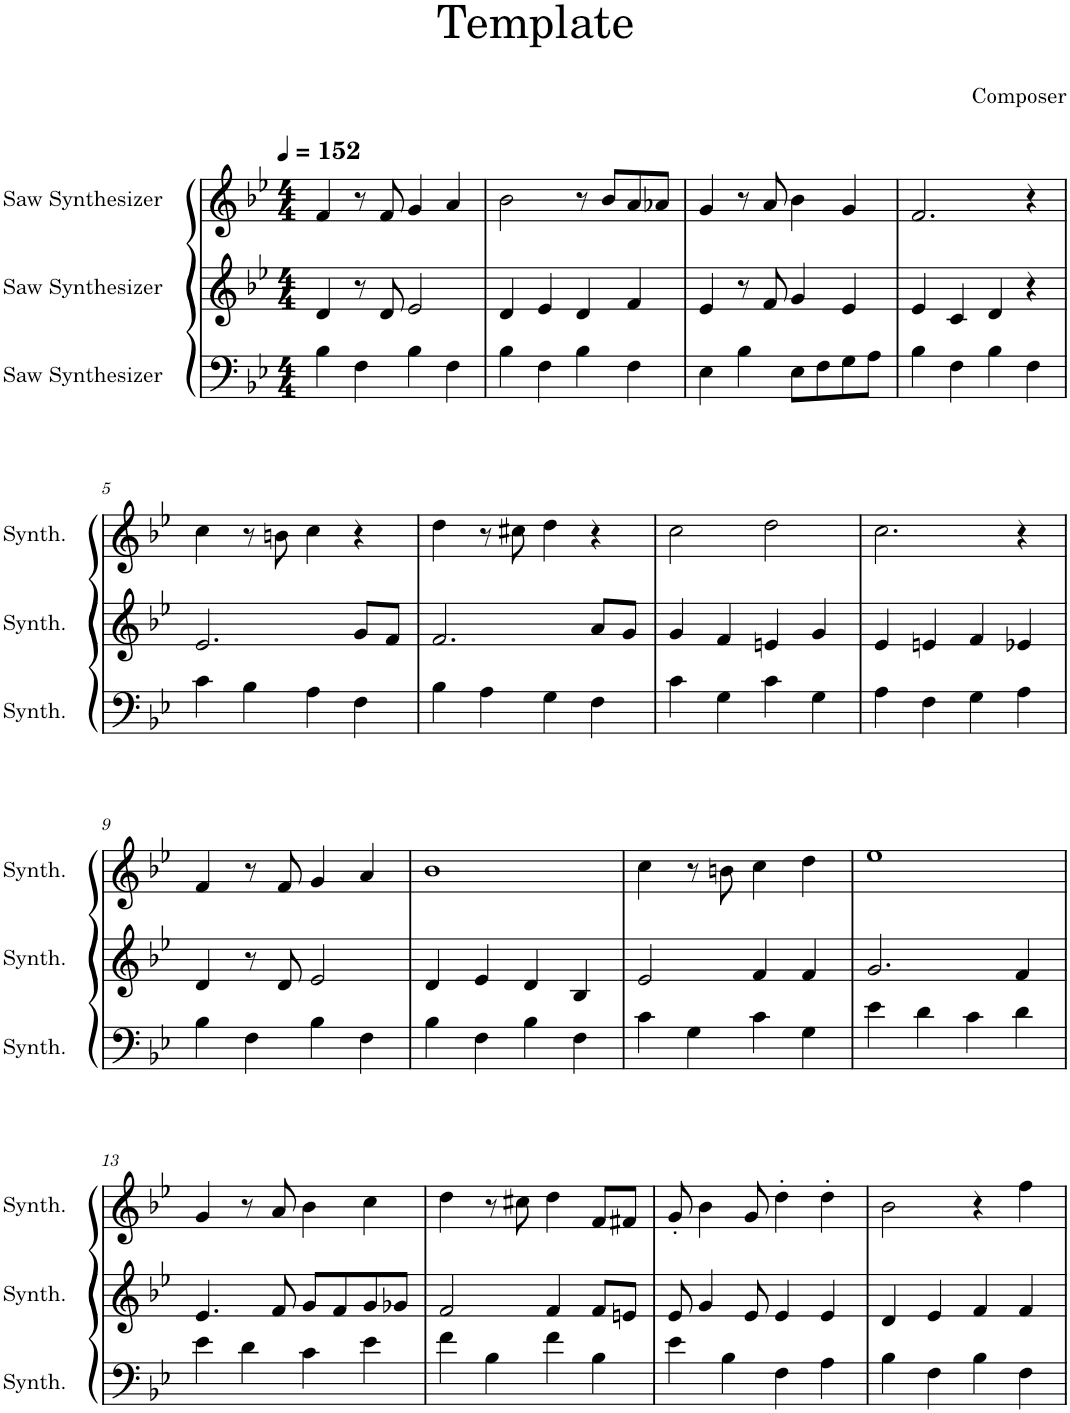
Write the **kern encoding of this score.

**kern	**kern	**kern
*part3	*part2	*part1
*staff3	*staff2	*staff1
*I"Saw Synthesizer	*I"Saw Synthesizer	*I"Saw Synthesizer
*I'Synth.	*I'Synth.	*I'Synth.
*clefF4	*clefG2	*clefG2
*k[b-e-]	*k[b-e-]	*k[b-e-]
*M4/4	*M4/4	*M4/4
*MM152	*MM152	*MM152
=1	=1	=1
4B-\	4d/	4f/
4F\	8r	8r
.	8d/	8f/
4B-\	2e-/	4g/
4F\	.	4a/
=2	=2	=2
4B-\	4d/	2b-\
4F\	4e-/	.
4B-\	4d/	8r
.	.	8b-/L
4F\	4f/	8a/
.	.	8a-X/J
=3	=3	=3
4E-\	4e-/	4g/
4B-\	8r	8r
.	8f/	8a/
8E-\L	4g/	4b-\
8F\	.	.
8G\	4e-/	4g/
8A\J	.	.
=4	=4	=4
4B-\	4e-/	2.f/
4F\	4c/	.
4B-\	4d/	.
4F\	4r	4r
!!LO:LB:g=z
=5	=5	=5
4c\	2.e-/	4cc\
4B-\	.	8r
.	.	8bn\
4A\	.	4cc\
4F\	8g/L	4r
.	8f/J	.
=6	=6	=6
4B-\	2.f/	4dd\
4A\	.	8r
.	.	8cc#X\
4G\	.	4dd\
4F\	8a/L	4r
.	8g/J	.
=7	=7	=7
4c\	4g/	2cc\
4G\	4f/	.
4c\	4en/	2dd\
4G\	4g/	.
=8	=8	=8
4A\	4e-/	2.cc\
4F\	4en/	.
4G\	4f/	.
4A\	4e-X/	4r
!!LO:LB:g=z
=9	=9	=9
4B-\	4d/	4f/
4F\	8r	8r
.	8d/	8f/
4B-\	2e-/	4g/
4F\	.	4a/
=10	=10	=10
4B-\	4d/	1b-
4F\	4e-/	.
4B-\	4d/	.
4F\	4B-/	.
=11	=11	=11
4c\	2e-/	4cc\
4G\	.	8r
.	.	8bn\
4c\	4f/	4cc\
4G\	4f/	4dd\
=12	=12	=12
4e-\	2.g/	1ee-
4d\	.	.
4c\	.	.
4d\	4f/	.
!!LO:LB:g=z
=13	=13	=13
4e-\	4.e-/	4g/
4d\	.	8r
.	8f/	8a/
4c\	8g/L	4b-\
.	8f/	.
4e-\	8g/	4cc\
.	8g-X/J	.
=14	=14	=14
4f\	2f/	4dd\
4B-\	.	8r
.	.	8cc#X\
4f\	4f/	4dd\
4B-\	8f/L	8f/L
.	8en/J	8f#X/J
=15	=15	=15
4e-\	8e-/	8g'/
.	4g/	4b-\
4B-\	.	.
.	8e-/	8g/
4F\	4e-/	4dd'\
4A\	4e-/	4dd'\
=16	=16	=16
4B-\	4d/	2b-\
4F\	4e-/	.
4B-\	4f/	4r
4F\	4f/	4ff\
=	=	=
*-	*-	*-
